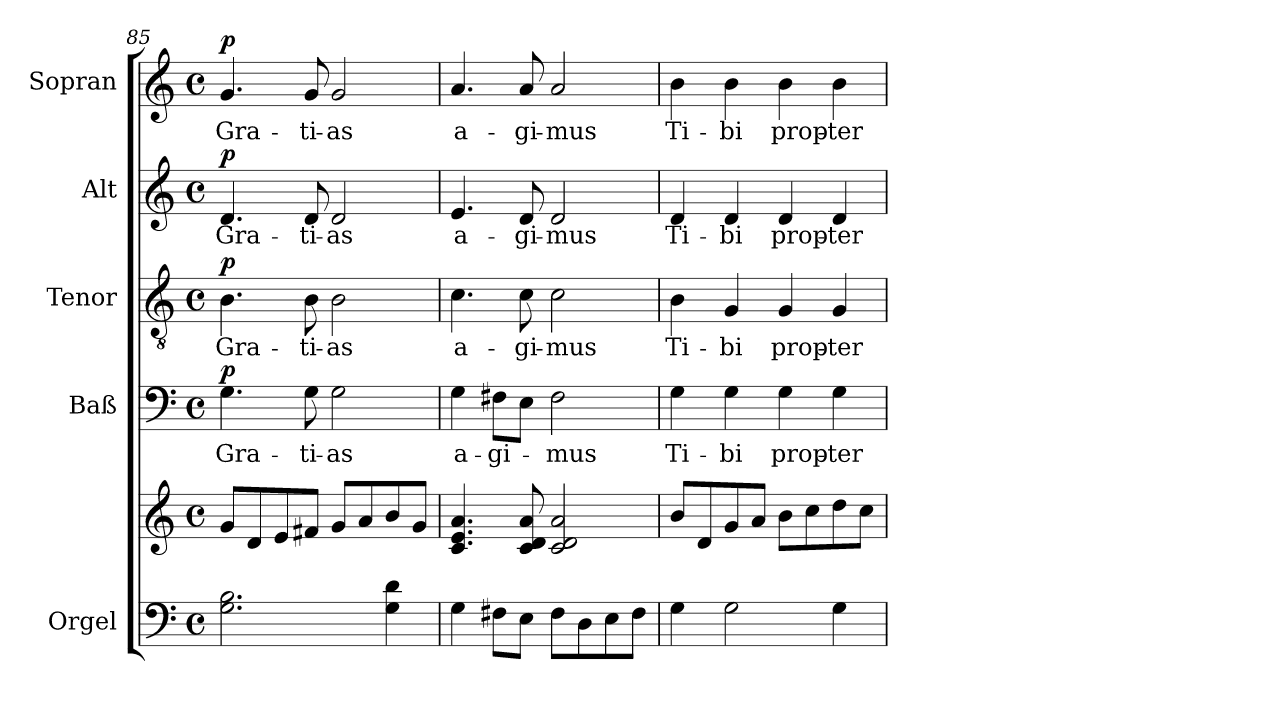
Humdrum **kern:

**kern	**kern	**kern	**text	**dynam	**kern	**text	**dynam	**kern	**text	**dynam	**kern	**text	**dynam
*part5	*part5	*part4	*part4	*part4	*part3	*part3	*part3	*part2	*part2	*part2	*part1	*part1	*part1
*staff6	*staff5	*staff4	*staff4	*staff4	*staff3	*staff3	*staff3	*staff2	*staff2	*staff2	*staff1	*staff1	*staff1
*I"Orgel	*	*I"Baß	*	*	*I"Tenor	*	*	*I"Alt	*	*	*I"Sopran	*	*
*clefF4	*clefG2	*clefF4	*	*	*clefGv2	*	*	*clefG2	*	*	*clefG2	*	*
*k[]	*k[]	*k[]	*	*	*k[]	*	*	*k[]	*	*	*k[]	*	*
*C:	*C:	*C:	*	*	*C:	*	*	*C:	*	*	*C:	*	*
*M4/4	*M4/4	*M4/4	*	*	*M4/4	*	*	*M4/4	*	*	*M4/4	*	*
*met(c)	*met(c)	*met(c)	*	*	*met(c)	*	*	*met(c)	*	*	*met(c)	*	*
=85	=85	=85	=85	=85	=85	=85	=85	=85	=85	=85	=85	=85	=85
!	!	!	!LO:LY:b	!LO:DY:a	!	!LO:LY:b	!LO:DY:a	!	!LO:LY:b	!LO:DY:a	!	!LO:LY:b	!LO:DY:a
2.G\ 2.B\	8g/L	4.G\	Gra-	p	4.B\	Gra-	p	4.d/	Gra-	p	4.g/	Gra-	p
.	8d/	.	.	.	.	.	.	.	.	.	.	.	.
.	8e/	.	.	.	.	.	.	.	.	.	.	.	.
!	!	!	!LO:LY:b	!	!	!LO:LY:b	!	!	!LO:LY:b	!	!	!LO:LY:b	!
.	8f#X/J	8G\	-ti-	.	8B\	-ti-	.	8d/	-ti-	.	8g/	-ti-	.
!	!	!	!LO:LY:b	!	!	!LO:LY:b	!	!	!LO:LY:b	!	!	!LO:LY:b	!
.	8g/L	2G\	-as	.	2B\	-as	.	2d/	-as	.	2g/	-as	.
.	8a/	.	.	.	.	.	.	.	.	.	.	.	.
4G\ 4d\	8b/	.	.	.	.	.	.	.	.	.	.	.	.
.	8g/J	.	.	.	.	.	.	.	.	.	.	.	.
!!LO:PB:g=z
=86	=86	=86	=86	=86	=86	=86	=86	=86	=86	=86	=86	=86	=86
!	!	!	!LO:LY:b	!	!	!LO:LY:b	!	!	!LO:LY:b	!	!	!LO:LY:b	!
4G\	4.c/ 4.e/ 4.a/	4G\	a-	.	4.c\	a-	.	4.e/	a-	.	4.a/	a-	.
!	!	!	!LO:LY:b	!	!	!	!	!	!	!	!	!	!
8F#X\L	.	8F#X\L	-gi-	.	.	.	.	.	.	.	.	.	.
!	!	!	!	!	!	!LO:LY:b	!	!	!LO:LY:b	!	!	!LO:LY:b	!
8E\J	8c/ 8d/ 8a/	8E\J	.	.	8c\	-gi-	.	8d/	-gi-	.	8a/	-gi-	.
!	!	!	!LO:LY:b	!	!	!LO:LY:b	!	!	!LO:LY:b	!	!	!LO:LY:b	!
8F#\L	2c/ 2d/ 2a/	2F#\	-mus	.	2c\	-mus	.	2d/	-mus	.	2a/	-mus	.
8D\	.	.	.	.	.	.	.	.	.	.	.	.	.
8E\	.	.	.	.	.	.	.	.	.	.	.	.	.
8F#\J	.	.	.	.	.	.	.	.	.	.	.	.	.
=87	=87	=87	=87	=87	=87	=87	=87	=87	=87	=87	=87	=87	=87
!	!	!	!LO:LY:b	!	!	!LO:LY:b	!	!	!LO:LY:b	!	!	!LO:LY:b	!
4G\	8b/L	4G\	Ti-	.	4B\	Ti-	.	4d/	Ti-	.	4b\	Ti-	.
.	8d/	.	.	.	.	.	.	.	.	.	.	.	.
!	!	!	!LO:LY:b	!	!	!LO:LY:b	!	!	!LO:LY:b	!	!	!LO:LY:b	!
2G\	8g/	4G\	-bi	.	4G/	-bi	.	4d/	-bi	.	4b\	-bi	.
.	8a/J	.	.	.	.	.	.	.	.	.	.	.	.
!	!	!	!LO:LY:b	!	!	!LO:LY:b	!	!	!LO:LY:b	!	!	!LO:LY:b	!
.	8b\L	4G\	prop-	.	4G/	prop-	.	4d/	prop-	.	4b\	prop-	.
.	8cc\	.	.	.	.	.	.	.	.	.	.	.	.
!	!	!	!LO:LY:b	!	!	!LO:LY:b	!	!	!LO:LY:b	!	!	!LO:LY:b	!
4G\	8dd\	4G\	-ter	.	4G/	-ter	.	4d/	-ter	.	4b\	-ter	.
.	8cc\J	.	.	.	.	.	.	.	.	.	.	.	.
=	=	=	=	=	=	=	=	=	=	=	=	=	=
*-	*-	*-	*-	*-	*-	*-	*-	*-	*-	*-	*-	*-	*-
